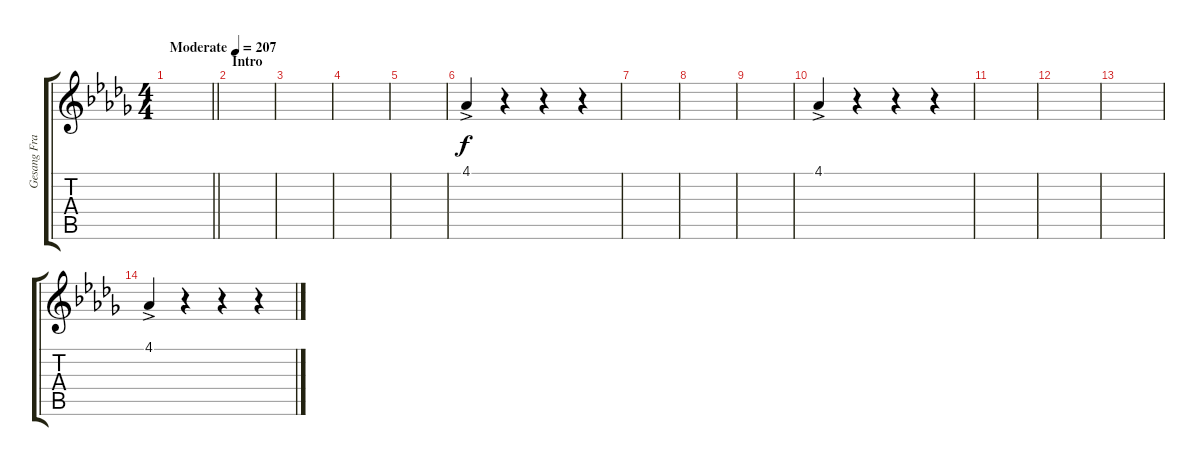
\track ("Gesang Frau " "Gesang Fra") {instrument vibraphone}
\staff {score tabs}
\tuning (E4 B3 G3 D3 A2 E2) {hide}
\ts (4 4)
\tempo (207 "Moderate")
\clef g2
\barLineRight lightlight
\ks bbminor
|
\section ("" "Intro")
|
|
|
|
4.1{ac}.4 r.4 r.4 r.4 |
|
|
|
4.1{ac}.4 r.4 r.4 r.4 |
|
|
|
4.1{ac}.4 r.4 r.4 r.4
